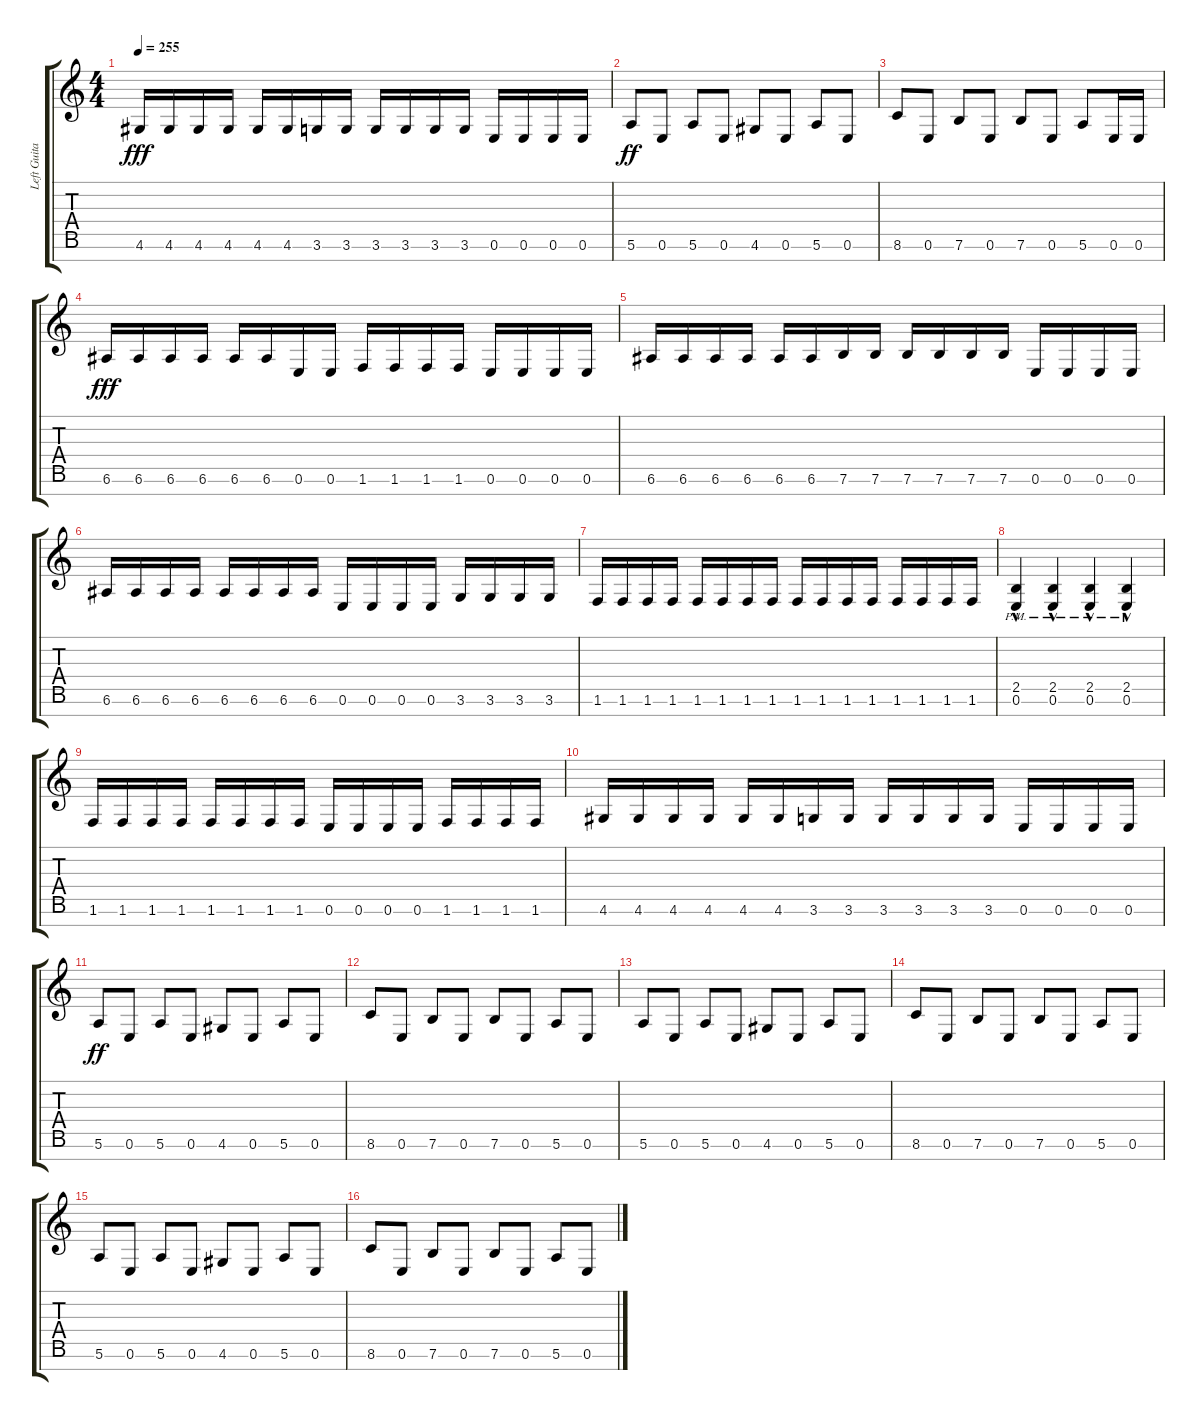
\track ("Left Guitar" "Left Guita") {instrument distortionguitar}
\staff {score tabs}
\tuning (E4 B3 G3 D3 A2 E2 B1) {hide}
\ts (4 4)
\tempo 255
\clef g2
\ks c
4.6.16{dy fff} 4.6.16 4.6.16 4.6.16 4.6.16 4.6.16 3.6.16 3.6.16 3.6.16 3.6.16 3.6.16 3.6.16 0.6.16 0.6.16 0.6.16 0.6.16 |
5.6.8{dy ff} 0.6.8 5.6.8 0.6.8 4.6.8 0.6.8 5.6.8 0.6.8 |
8.6.8 0.6.8 7.6.8 0.6.8 7.6.8 0.6.8 5.6.8 0.6.16 0.6.16 |
6.6.16{dy fff} 6.6.16 6.6.16 6.6.16 6.6.16 6.6.16 0.6.16 0.6.16 1.6.16 1.6.16 1.6.16 1.6.16 0.6.16 0.6.16 0.6.16 0.6.16 |
6.6.16 6.6.16 6.6.16 6.6.16 6.6.16 6.6.16 7.6.16 7.6.16 7.6.16 7.6.16 7.6.16 7.6.16 0.6.16 0.6.16 0.6.16 0.6.16 |
6.6.16 6.6.16 6.6.16 6.6.16 6.6.16 6.6.16 6.6.16 6.6.16 0.6.16 0.6.16 0.6.16 0.6.16 3.6.16 3.6.16 3.6.16 3.6.16 |
1.6.16 1.6.16 1.6.16 1.6.16 1.6.16 1.6.16 1.6.16 1.6.16 1.6.16 1.6.16 1.6.16 1.6.16 1.6.16 1.6.16 1.6.16 1.6.16 |
(2.5{hac pm} 0.6{hac pm}).4 (2.5{hac pm} 0.6{hac pm}).4 (2.5{hac pm} 0.6{hac pm}).4 (2.5{hac pm} 0.6{hac pm}).4 |
1.6.16 1.6.16 1.6.16 1.6.16 1.6.16 1.6.16 1.6.16 1.6.16 0.6.16 0.6.16 0.6.16 0.6.16 1.6.16 1.6.16 1.6.16 1.6.16 |
4.6.16 4.6.16 4.6.16 4.6.16 4.6.16 4.6.16 3.6.16 3.6.16 3.6.16 3.6.16 3.6.16 3.6.16 0.6.16 0.6.16 0.6.16 0.6.16 |
5.6.8{dy ff} 0.6.8 5.6.8 0.6.8 4.6.8 0.6.8 5.6.8 0.6.8 |
8.6.8 0.6.8 7.6.8 0.6.8 7.6.8 0.6.8 5.6.8 0.6.8 |
5.6.8 0.6.8 5.6.8 0.6.8 4.6.8 0.6.8 5.6.8 0.6.8 |
8.6.8 0.6.8 7.6.8 0.6.8 7.6.8 0.6.8 5.6.8 0.6.8 |
5.6.8 0.6.8 5.6.8 0.6.8 4.6.8 0.6.8 5.6.8 0.6.8 |
8.6.8 0.6.8 7.6.8 0.6.8 7.6.8 0.6.8 5.6.8 0.6.8
